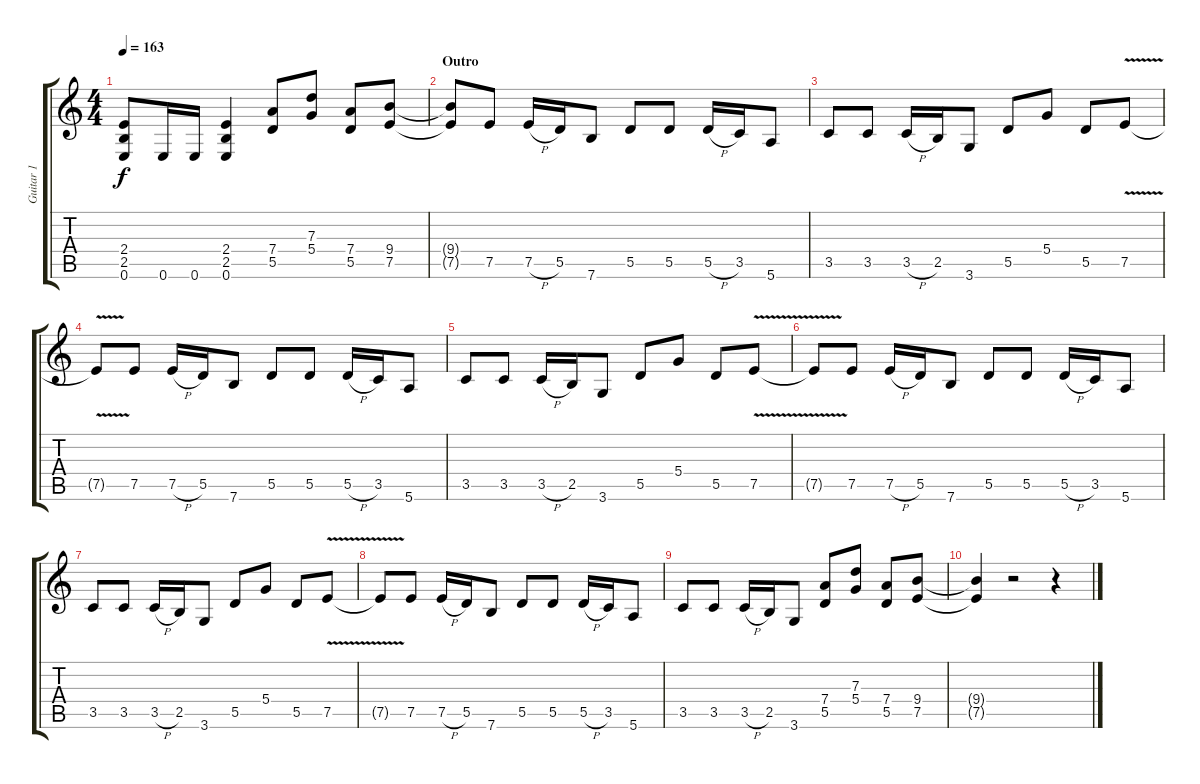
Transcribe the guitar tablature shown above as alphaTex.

\track ("Guitar 1" "Guitar 1") {instrument overdrivenguitar}
\staff {score tabs}
\tuning (E4 B3 G3 D3 A2 E2) {hide}
\ts (4 4)
\tempo 163
\clef g2
\ks c
(2.4 2.5 0.6).8{dy f} 0.6.16 0.6.16 (2.4 2.5 0.6).4 (7.4 5.5).8 (7.3 5.4).8 (7.4 5.5).8 (9.4 7.5).8 |
\section ("" "Outro")
(9.4{t} 7.5{t}).8 7.5.8 7.5{h}.16 5.5.16 7.6.8 5.5.8 5.5.8 5.5{h}.16 3.5.16 5.6.8 |
3.5.8 3.5.8 3.5{h}.16 2.5.16 3.6.8 5.5.8 5.4.8 5.5.8 7.5{v}.8 |
7.5{t}.8 7.5.8 7.5{h}.16 5.5.16 7.6.8 5.5.8 5.5.8 5.5{h}.16 3.5.16 5.6.8 |
3.5.8 3.5.8 3.5{h}.16 2.5.16 3.6.8 5.5.8 5.4.8 5.5.8 7.5{v}.8 |
7.5{t}.8 7.5.8 7.5{h}.16 5.5.16 7.6.8 5.5.8 5.5.8 5.5{h}.16 3.5.16 5.6.8 |
3.5.8 3.5.8 3.5{h}.16 2.5.16 3.6.8 5.5.8 5.4.8 5.5.8 7.5{v}.8 |
7.5{t}.8 7.5.8 7.5{h}.16 5.5.16 7.6.8 5.5.8 5.5.8 5.5{h}.16 3.5.16 5.6.8 |
3.5.8 3.5.8 3.5{h}.16 2.5.16 3.6.8 (7.4 5.5).8 (7.3 5.4).8 (7.4 5.5).8 (9.4 7.5).8 |
(9.4{t} 7.5{t}).4 r.2 r.4
